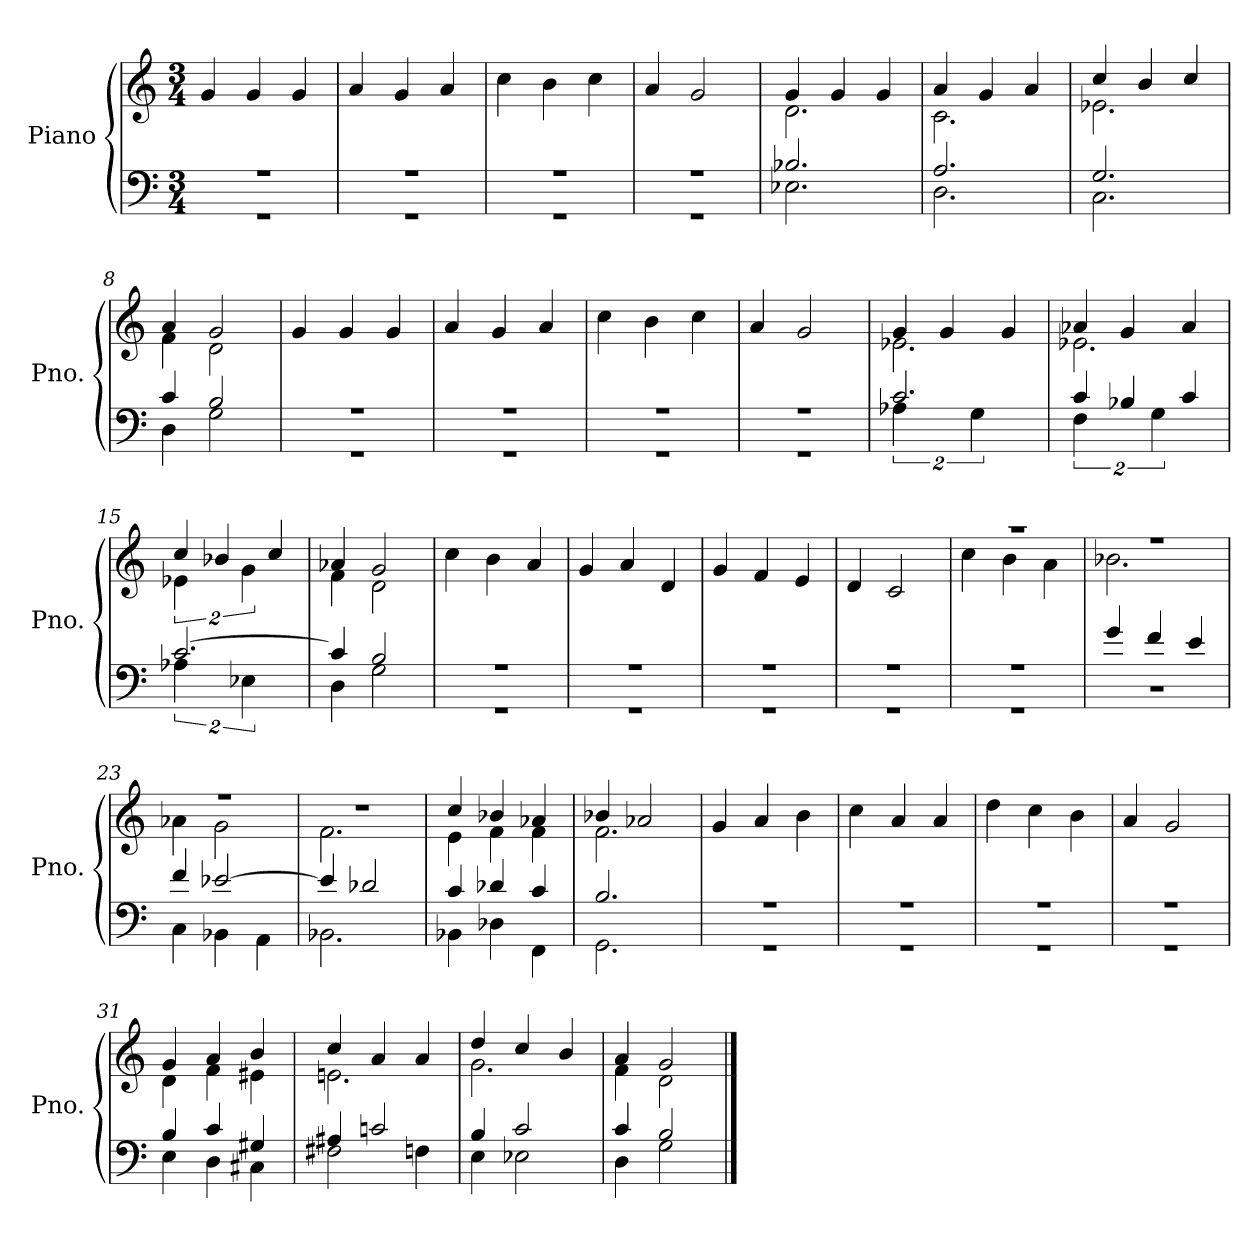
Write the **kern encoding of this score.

**kern	**kern
*part1	*part1
*staff2	*staff1
*I"Piano	*
*I'Pno.	*
*clefF4	*clefG2
*k[]	*k[]
*M3/4	*M3/4
=1	=1
*^	*
2.r	2.r	4g/
.	.	4g/
.	.	4g/
=2	=2	=2
2.r	2.r	4a/
.	.	4g/
.	.	4a/
=3	=3	=3
2.r	2.r	4cc\
.	.	4b\
.	.	4cc\
=4	=4	=4
2.r	2.r	4a/
.	.	2g/
=5	=5	=5
*	*	*^
2.B-X/	2.E-X\	4g/	2.d\
.	.	4g/	.
.	.	4g/	.
=6	=6	=6	=6
2.A/	2.D\	4a/	2.c\
.	.	4g/	.
.	.	4a/	.
=7	=7	=7	=7
2.G/	2.C\	4cc/	2.e-X\
.	.	4b/	.
.	.	4cc/	.
=8	=8	=8	=8
4c/	4D\	4a/	4f\
2B/	2G\	2g/	2d\
*	*	*v	*v
=9	=9	=9
2.r	2.r	4g/
.	.	4g/
.	.	4g/
=10	=10	=10
2.r	2.r	4a/
.	.	4g/
.	.	4a/
=11	=11	=11
2.r	2.r	4cc\
.	.	4b\
.	.	4cc\
=12	=12	=12
2.r	2.r	4a/
.	.	2g/
!!LO:LB:g=z
=13	=13	=13
*	*	*^
2.c/	8%3A-X\	4g/	2.e-X\
.	.	4g/	.
.	8%3G\	.	.
.	.	4g/	.
=14	=14	=14	=14
4c/	8%3F\	4a-X/	2.e-X\
4B-X/	.	4g/	.
.	8%3G\	.	.
4c/	.	4a-/	.
=15	=15	=15	=15
[2.c/	8%3A-X\	4cc/	8%3e-X\
.	.	4b-X/	.
.	8%3E-X\	.	8%3g\
.	.	4cc/	.
=16	=16	=16	=16
4c/]	4D\	4a-X/	4f\
2B/	2G\	2g/	2d\
*	*	*v	*v
=17	=17	=17
2.r	2.r	4cc\
.	.	4b\
.	.	4a/
=18	=18	=18
2.r	2.r	4g/
.	.	4a/
.	.	4d/
=19	=19	=19
2.r	2.r	4g/
.	.	4f/
.	.	4e/
=20	=20	=20
2.r	2.r	4d/
.	.	2c/
=21	=21	=21
*	*	*^
2.r	2.r	2.r	4cc\
.	.	.	4b\
.	.	.	4a\
=22	=22	=22	=22
4g/	2.r	2.r	2.b-X\
4f/	.	.	.
4e/	.	.	.
=23	=23	=23	=23
4f/	4C\	2.r	4a-X\
[2e-X/	4BB-X\	.	2g\
.	4AA\	.	.
!!LO:LB:g=z	!!
=24	=24	=24	=24
4e-/]	2.BB-X\	2.r	2.f\
2d-X/	.	.	.
=25	=25	=25	=25
4c/	4BB-X\	4cc/	4e\
4d-X/	4D-X\	4b-X/	4f\
4c/	4FF\	4a-X/	4f\
=26	=26	=26	=26
2.B/	2.GG\	4b-X/	2.f\
.	.	2a-X/	.
*	*	*v	*v
=27	=27	=27
2.r	2.r	4g/
.	.	4a/
.	.	4b\
=28	=28	=28
2.r	2.r	4cc\
.	.	4a/
.	.	4a/
=29	=29	=29
2.r	2.r	4dd\
.	.	4cc\
.	.	4b\
=30	=30	=30
2.r	2.r	4a/
.	.	2g/
=31	=31	=31
*	*	*^
4B/	4E\	4g/	4d\
4c/	4D\	4a/	4f\
4G#X/	4C#X\	4b/	4e#X\
=32	=32	=32	=32
4A#X/	2F#X\	4cc/	2.en\
2cn/	.	4a/	.
.	4Fn\	4a/	.
=33	=33	=33	=33
4B/	4E\	4dd/	2.g\
2c/	2E-X\	4cc/	.
.	.	4b/	.
=34	=34	=34	=34
4c/	4D\	4a/	4f\
2B/	2G\	2g/	2d\
*v	*v	*	*
*	*v	*v
==	==
*-	*-
